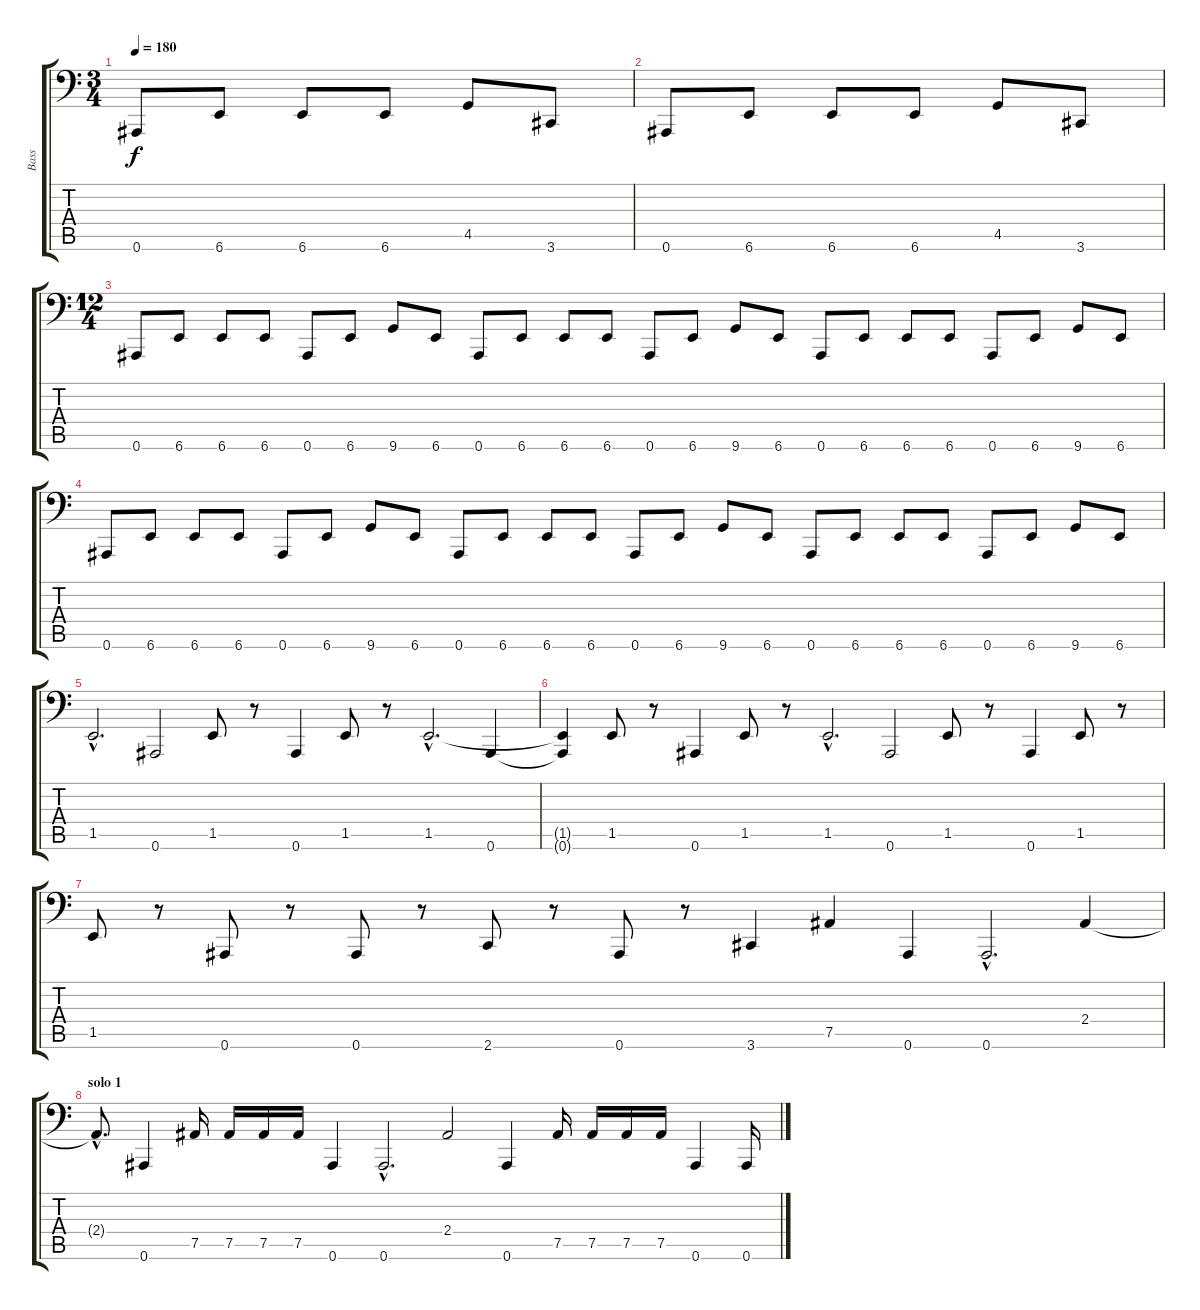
\track ("Bass" "Bass") {instrument electricbassfinger}
\staff {score tabs}
\tuning (Bb2 F2 Db2 Ab1 Eb1 Bb0) {hide}
\ts (3 4)
\tempo 180
\clef f4
\ks c
0.6.8{dy f} 6.6.8 6.6.8 6.6.8 4.5.8 3.6.8 |
0.6.8 6.6.8 6.6.8 6.6.8 4.5.8 3.6.8 |
\ts (12 4)
0.6.8 6.6.8 6.6.8 6.6.8 0.6.8 6.6.8 9.6.8 6.6.8 0.6.8 6.6.8 6.6.8 6.6.8 0.6.8 6.6.8 9.6.8 6.6.8 0.6.8 6.6.8 6.6.8 6.6.8 0.6.8 6.6.8 9.6.8 6.6.8 |
0.6.8 6.6.8 6.6.8 6.6.8 0.6.8 6.6.8 9.6.8 6.6.8 0.6.8 6.6.8 6.6.8 6.6.8 0.6.8 6.6.8 9.6.8 6.6.8 0.6.8 6.6.8 6.6.8 6.6.8 0.6.8 6.6.8 9.6.8 6.6.8 |
1.5{hac}.2{d} 0.6.2 1.5.8 r.8 0.6.4 1.5.8 r.8 1.5{hac}.2{d} 0.6.4 |
(1.5{t} 0.6{t}).4 1.5.8 r.8 0.6.4 1.5.8 r.8 1.5{hac}.2{d} 0.6.2 1.5.8 r.8 0.6.4 1.5.8 r.8 |
1.5.8 r.8 0.6.8 r.8 0.6.8 r.8 2.6.8 r.8 0.6.8 r.8 3.6.4 7.5.4 0.6.4 0.6{hac}.2{d} 2.4.4 |
\section ("" "solo 1")
2.4{hac t}.8{d} 0.6.4 7.5.16 7.5.16 7.5.16 7.5.16 0.6.4 0.6{hac}.2{d} 2.4.2 0.6.4 7.5.16 7.5.16 7.5.16 7.5.16 0.6.4 0.6.16
